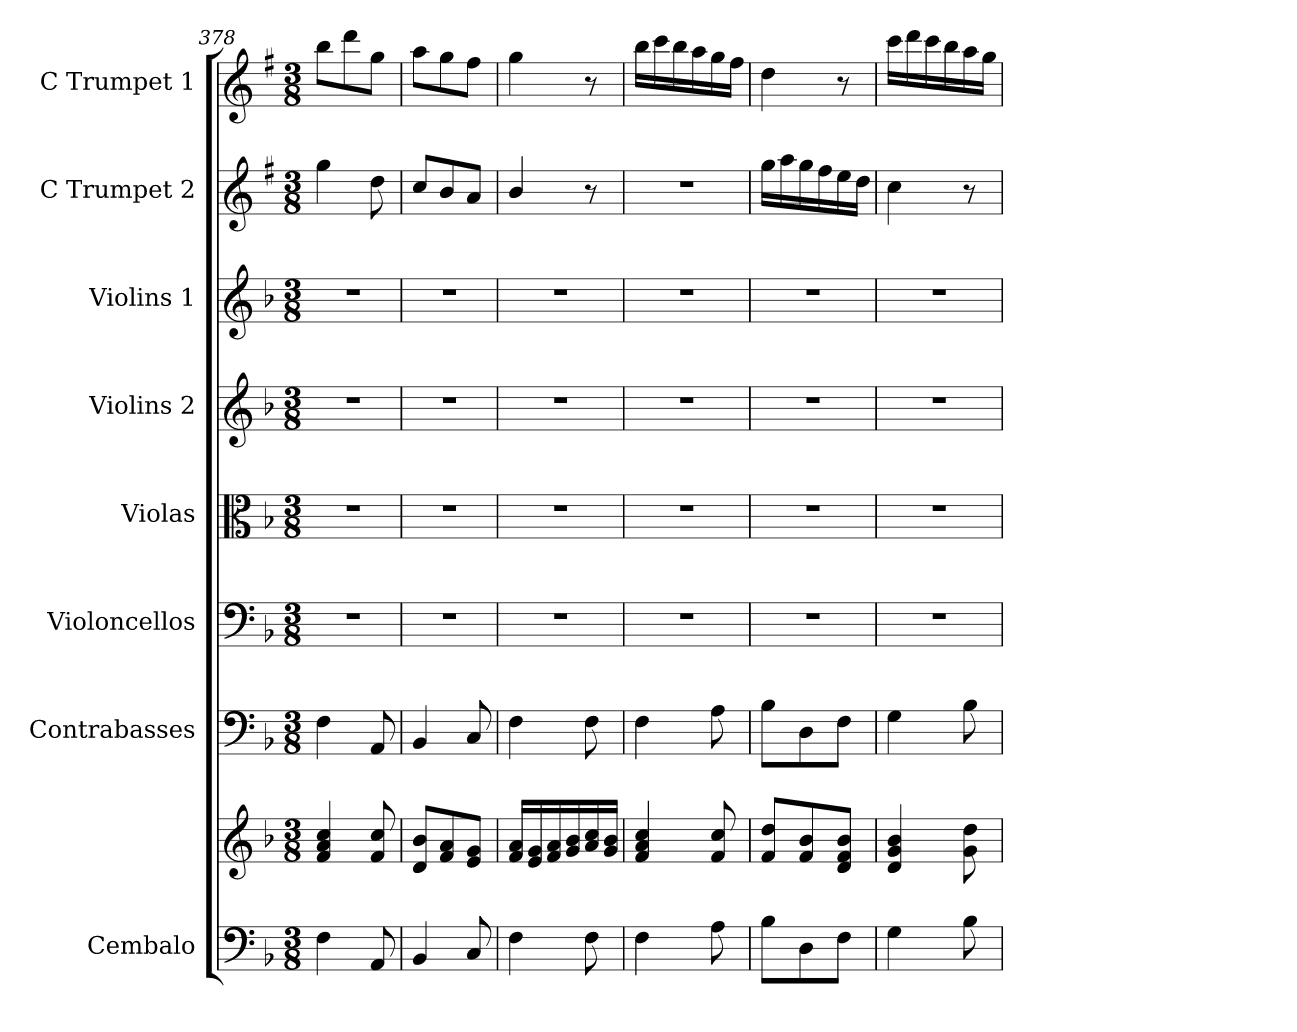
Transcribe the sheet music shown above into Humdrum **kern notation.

**kern	**kern	**kern	**kern	**kern	**kern	**kern	**kern	**kern
*part8	*part8	*part7	*part6	*part5	*part4	*part3	*part2	*part1
*staff9	*staff8	*staff7	*staff6	*staff5	*staff4	*staff3	*staff2	*staff1
*I"Cembalo	*	*I"Contrabasses	*I"Violoncellos	*I"Violas	*I"Violins 2	*I"Violins 1	*I"C Trumpet 2	*I"C Trumpet 1
*I'Cbl.	*	*I'Cbs.	*I'Vcs.	*I'Vlas.	*I'Vlns. 2	*I'Vlns. 1	*I'C Tpt. 2	*I'C Tpt. 1
*clefF4	*clefG2	*clefF4	*clefF4	*clefC3	*clefG2	*clefG2	*clefG2	*clefG2
*	*	*	*	*	*	*	*ITrd1c2	*ITrd1c2
*k[b-]	*k[b-]	*k[b-]	*k[b-]	*k[b-]	*k[b-]	*k[b-]	*k[b-]	*k[b-]
*M3/8	*M3/8	*M3/8	*M3/8	*M3/8	*M3/8	*M3/8	*M3/8	*M3/8
=378	=378	=378	=378	=378	=378	=378	=378	=378
4F\	4f/ 4a/ 4cc/	4F\	4.r	4.r	4.r	4.r	4ff\	8aa\L
.	.	.	.	.	.	.	.	8ccc\
8AA/	8f/ 8cc/	8AA/	.	.	.	.	8cc\	8ff\J
=379	=379	=379	=379	=379	=379	=379	=379	=379
4BB-/	8d/ 8b-/L	4BB-/	4.r	4.r	4.r	4.r	8b-/L	8gg\L
.	8f/ 8a/	.	.	.	.	.	8a/	8ff\
8C/	8e/ 8g/J	8C/	.	.	.	.	8g/J	8ee\J
=380	=380	=380	=380	=380	=380	=380	=380	=380
4F\	16f/ 16a/LL	4F\	4.r	4.r	4.r	4.r	4a/	4ff\
.	16e/ 16g/	.	.	.	.	.	.	.
.	16f/ 16a/	.	.	.	.	.	.	.
.	16g/ 16b-/	.	.	.	.	.	.	.
8F\	16a/ 16cc/	8F\	.	.	.	.	8r	8r
.	16g/ 16b-/JJ	.	.	.	.	.	.	.
=381	=381	=381	=381	=381	=381	=381	=381	=381
4F\	4f/ 4a/ 4cc/	4F\	4.r	4.r	4.r	4.r	4.r	16aa\LL
.	.	.	.	.	.	.	.	16bb-\
.	.	.	.	.	.	.	.	16aa\
.	.	.	.	.	.	.	.	16gg\
8A\	8f/ 8cc/	8A\	.	.	.	.	.	16ff\
.	.	.	.	.	.	.	.	16ee\JJ
=382	=382	=382	=382	=382	=382	=382	=382	=382
8B-\L	8f/ 8dd/L	8B-\L	4.r	4.r	4.r	4.r	16ff\LL	4cc\
.	.	.	.	.	.	.	16gg\	.
8D\	8f/ 8b-/	8D\	.	.	.	.	16ff\	.
.	.	.	.	.	.	.	16ee\	.
8F\J	8d/ 8f/ 8b-/J	8F\J	.	.	.	.	16dd\	8r
.	.	.	.	.	.	.	16cc\JJ	.
!!LO:PB:g=z
=383	=383	=383	=383	=383	=383	=383	=383	=383
4G\	4d/ 4g/ 4b-/	4G\	4.r	4.r	4.r	4.r	4b-\	16bb-\LL
.	.	.	.	.	.	.	.	16ccc\
.	.	.	.	.	.	.	.	16bb-\
.	.	.	.	.	.	.	.	16aa\
8B-\	8g\ 8dd\	8B-\	.	.	.	.	8r	16gg\
.	.	.	.	.	.	.	.	16ff\JJ
=	=	=	=	=	=	=	=	=
*-	*-	*-	*-	*-	*-	*-	*-	*-
